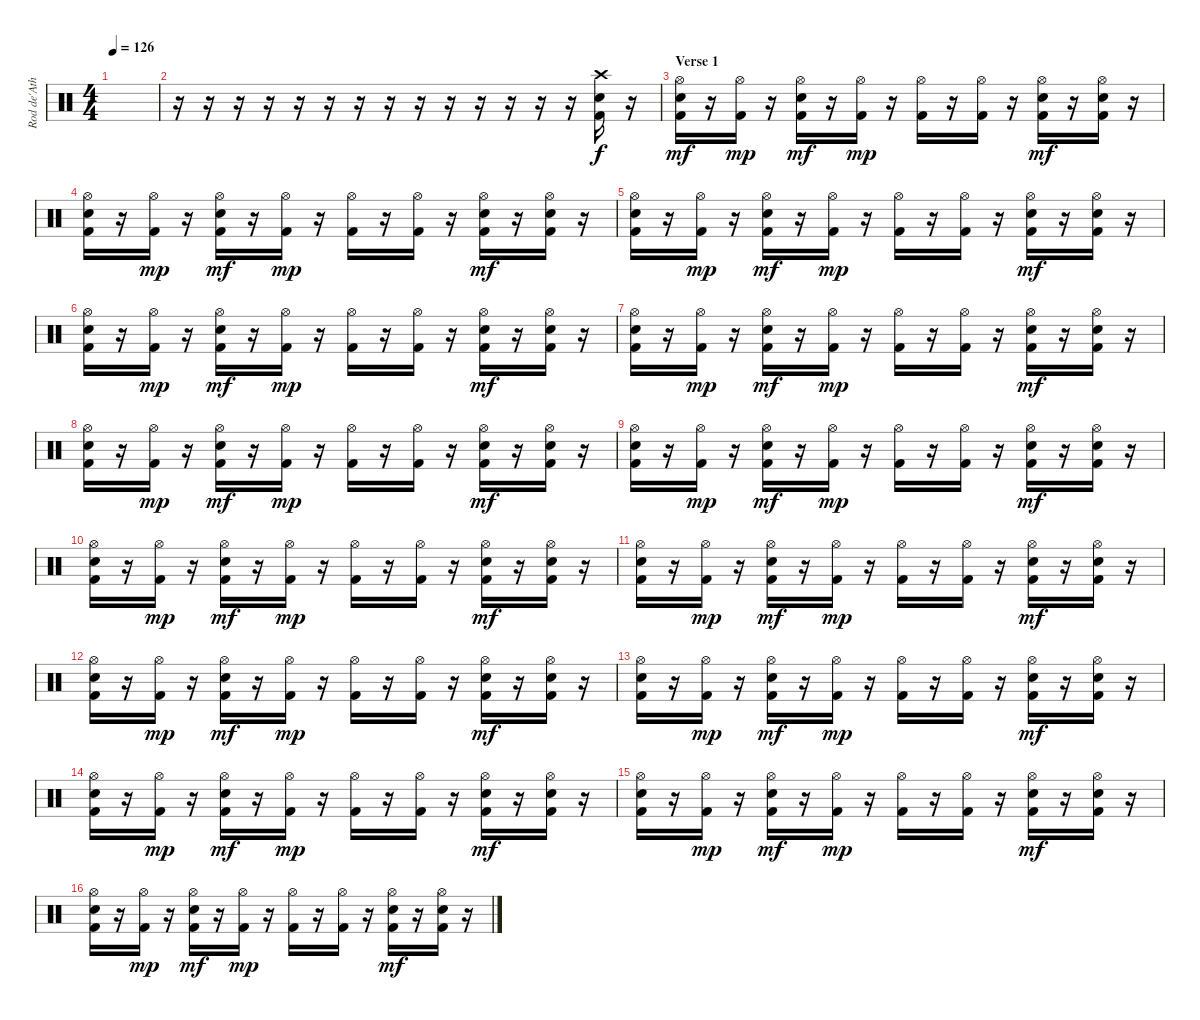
\track ("Rod de'Ath" "Rod de'Ath") {instrument percussion}
\staff {score}
\articulation defaults
\ts (4 4)
\tempo 126
\clef neutral
\ks c
|
r.16 r.16 r.16 r.16 r.16 r.16 r.16 r.16 r.16 r.16 r.16 r.16 r.16 r.16 ("Crash high (hit)" "Snare (hit) 2" "Kick (hit) 2").16 r.16 |
\section ("" "Verse 1")
("Hi-Hat (open)" "Snare (hit) 2" "Kick (hit) 2").16{dy mf} r.16 ("Hi-Hat (open)" "Kick (hit) 2").16{dy mp} r.16 ("Hi-Hat (open)" "Snare (hit) 2" "Kick (hit) 2").16{dy mf} r.16 ("Hi-Hat (open)" "Kick (hit) 2").16{dy mp} r.16 ("Hi-Hat (open)" "Kick (hit) 2").16 r.16 ("Hi-Hat (open)" "Kick (hit) 2").16 r.16 ("Hi-Hat (open)" "Snare (hit) 2" "Kick (hit) 2").16{dy mf} r.16 ("Hi-Hat (open)" "Electric Snare (hit)" "Kick (hit) 2").16 r.16 |
("Hi-Hat (open)" "Snare (hit) 2" "Kick (hit) 2").16 r.16 ("Hi-Hat (open)" "Kick (hit) 2").16{dy mp} r.16 ("Hi-Hat (open)" "Snare (hit) 2" "Kick (hit) 2").16{dy mf} r.16 ("Hi-Hat (open)" "Kick (hit) 2").16{dy mp} r.16 ("Hi-Hat (open)" "Kick (hit) 2").16 r.16 ("Hi-Hat (open)" "Kick (hit) 2").16 r.16 ("Hi-Hat (open)" "Snare (hit) 2" "Kick (hit) 2").16{dy mf} r.16 ("Hi-Hat (open)" "Electric Snare (hit)" "Kick (hit) 2").16 r.16 |
("Hi-Hat (open)" "Snare (hit) 2" "Kick (hit) 2").16 r.16 ("Hi-Hat (open)" "Kick (hit) 2").16{dy mp} r.16 ("Hi-Hat (open)" "Snare (hit) 2" "Kick (hit) 2").16{dy mf} r.16 ("Hi-Hat (open)" "Kick (hit) 2").16{dy mp} r.16 ("Hi-Hat (open)" "Kick (hit) 2").16 r.16 ("Hi-Hat (open)" "Kick (hit) 2").16 r.16 ("Hi-Hat (open)" "Snare (hit) 2" "Kick (hit) 2").16{dy mf} r.16 ("Hi-Hat (open)" "Electric Snare (hit)" "Kick (hit) 2").16 r.16 |
("Hi-Hat (open)" "Snare (hit) 2" "Kick (hit) 2").16 r.16 ("Hi-Hat (open)" "Kick (hit) 2").16{dy mp} r.16 ("Hi-Hat (open)" "Snare (hit) 2" "Kick (hit) 2").16{dy mf} r.16 ("Hi-Hat (open)" "Kick (hit) 2").16{dy mp} r.16 ("Hi-Hat (open)" "Kick (hit) 2").16 r.16 ("Hi-Hat (open)" "Kick (hit) 2").16 r.16 ("Hi-Hat (open)" "Snare (hit) 2" "Kick (hit) 2").16{dy mf} r.16 ("Hi-Hat (open)" "Electric Snare (hit)" "Kick (hit) 2").16 r.16 |
("Hi-Hat (open)" "Snare (hit) 2" "Kick (hit) 2").16 r.16 ("Hi-Hat (open)" "Kick (hit) 2").16{dy mp} r.16 ("Hi-Hat (open)" "Snare (hit) 2" "Kick (hit) 2").16{dy mf} r.16 ("Hi-Hat (open)" "Kick (hit) 2").16{dy mp} r.16 ("Hi-Hat (open)" "Kick (hit) 2").16 r.16 ("Hi-Hat (open)" "Kick (hit) 2").16 r.16 ("Hi-Hat (open)" "Snare (hit) 2" "Kick (hit) 2").16{dy mf} r.16 ("Hi-Hat (open)" "Electric Snare (hit)" "Kick (hit) 2").16 r.16 |
("Hi-Hat (open)" "Snare (hit) 2" "Kick (hit) 2").16 r.16 ("Hi-Hat (open)" "Kick (hit) 2").16{dy mp} r.16 ("Hi-Hat (open)" "Snare (hit) 2" "Kick (hit) 2").16{dy mf} r.16 ("Hi-Hat (open)" "Kick (hit) 2").16{dy mp} r.16 ("Hi-Hat (open)" "Kick (hit) 2").16 r.16 ("Hi-Hat (open)" "Kick (hit) 2").16 r.16 ("Hi-Hat (open)" "Snare (hit) 2" "Kick (hit) 2").16{dy mf} r.16 ("Hi-Hat (open)" "Electric Snare (hit)" "Kick (hit) 2").16 r.16 |
("Hi-Hat (open)" "Snare (hit) 2" "Kick (hit) 2").16 r.16 ("Hi-Hat (open)" "Kick (hit) 2").16{dy mp} r.16 ("Hi-Hat (open)" "Snare (hit) 2" "Kick (hit) 2").16{dy mf} r.16 ("Hi-Hat (open)" "Kick (hit) 2").16{dy mp} r.16 ("Hi-Hat (open)" "Kick (hit) 2").16 r.16 ("Hi-Hat (open)" "Kick (hit) 2").16 r.16 ("Hi-Hat (open)" "Snare (hit) 2" "Kick (hit) 2").16{dy mf} r.16 ("Hi-Hat (open)" "Electric Snare (hit)" "Kick (hit) 2").16 r.16 |
("Hi-Hat (open)" "Snare (hit) 2" "Kick (hit) 2").16 r.16 ("Hi-Hat (open)" "Kick (hit) 2").16{dy mp} r.16 ("Hi-Hat (open)" "Snare (hit) 2" "Kick (hit) 2").16{dy mf} r.16 ("Hi-Hat (open)" "Kick (hit) 2").16{dy mp} r.16 ("Hi-Hat (open)" "Kick (hit) 2").16 r.16 ("Hi-Hat (open)" "Kick (hit) 2").16 r.16 ("Hi-Hat (open)" "Snare (hit) 2" "Kick (hit) 2").16{dy mf} r.16 ("Hi-Hat (open)" "Electric Snare (hit)" "Kick (hit) 2").16 r.16 |
("Hi-Hat (open)" "Snare (hit) 2" "Kick (hit) 2").16 r.16 ("Hi-Hat (open)" "Kick (hit) 2").16{dy mp} r.16 ("Hi-Hat (open)" "Snare (hit) 2" "Kick (hit) 2").16{dy mf} r.16 ("Hi-Hat (open)" "Kick (hit) 2").16{dy mp} r.16 ("Hi-Hat (open)" "Kick (hit) 2").16 r.16 ("Hi-Hat (open)" "Kick (hit) 2").16 r.16 ("Hi-Hat (open)" "Snare (hit) 2" "Kick (hit) 2").16{dy mf} r.16 ("Hi-Hat (open)" "Electric Snare (hit)" "Kick (hit) 2").16 r.16 |
("Hi-Hat (open)" "Snare (hit) 2" "Kick (hit) 2").16 r.16 ("Hi-Hat (open)" "Kick (hit) 2").16{dy mp} r.16 ("Hi-Hat (open)" "Snare (hit) 2" "Kick (hit) 2").16{dy mf} r.16 ("Hi-Hat (open)" "Kick (hit) 2").16{dy mp} r.16 ("Hi-Hat (open)" "Kick (hit) 2").16 r.16 ("Hi-Hat (open)" "Kick (hit) 2").16 r.16 ("Hi-Hat (open)" "Snare (hit) 2" "Kick (hit) 2").16{dy mf} r.16 ("Hi-Hat (open)" "Electric Snare (hit)" "Kick (hit) 2").16 r.16 |
("Hi-Hat (open)" "Snare (hit) 2" "Kick (hit) 2").16 r.16 ("Hi-Hat (open)" "Kick (hit) 2").16{dy mp} r.16 ("Hi-Hat (open)" "Snare (hit) 2" "Kick (hit) 2").16{dy mf} r.16 ("Hi-Hat (open)" "Kick (hit) 2").16{dy mp} r.16 ("Hi-Hat (open)" "Kick (hit) 2").16 r.16 ("Hi-Hat (open)" "Kick (hit) 2").16 r.16 ("Hi-Hat (open)" "Snare (hit) 2" "Kick (hit) 2").16{dy mf} r.16 ("Hi-Hat (open)" "Electric Snare (hit)" "Kick (hit) 2").16 r.16 |
("Hi-Hat (open)" "Snare (hit) 2" "Kick (hit) 2").16 r.16 ("Hi-Hat (open)" "Kick (hit) 2").16{dy mp} r.16 ("Hi-Hat (open)" "Snare (hit) 2" "Kick (hit) 2").16{dy mf} r.16 ("Hi-Hat (open)" "Kick (hit) 2").16{dy mp} r.16 ("Hi-Hat (open)" "Kick (hit) 2").16 r.16 ("Hi-Hat (open)" "Kick (hit) 2").16 r.16 ("Hi-Hat (open)" "Snare (hit) 2" "Kick (hit) 2").16{dy mf} r.16 ("Hi-Hat (open)" "Electric Snare (hit)" "Kick (hit) 2").16 r.16 |
("Hi-Hat (open)" "Snare (hit) 2" "Kick (hit) 2").16 r.16 ("Hi-Hat (open)" "Kick (hit) 2").16{dy mp} r.16 ("Hi-Hat (open)" "Snare (hit) 2" "Kick (hit) 2").16{dy mf} r.16 ("Hi-Hat (open)" "Kick (hit) 2").16{dy mp} r.16 ("Hi-Hat (open)" "Kick (hit) 2").16 r.16 ("Hi-Hat (open)" "Kick (hit) 2").16 r.16 ("Hi-Hat (open)" "Snare (hit) 2" "Kick (hit) 2").16{dy mf} r.16 ("Hi-Hat (open)" "Electric Snare (hit)" "Kick (hit) 2").16 r.16 |
("Hi-Hat (open)" "Snare (hit) 2" "Kick (hit) 2").16 r.16 ("Hi-Hat (open)" "Kick (hit) 2").16{dy mp} r.16 ("Hi-Hat (open)" "Snare (hit) 2" "Kick (hit) 2").16{dy mf} r.16 ("Hi-Hat (open)" "Kick (hit) 2").16{dy mp} r.16 ("Hi-Hat (open)" "Kick (hit) 2").16 r.16 ("Hi-Hat (open)" "Kick (hit) 2").16 r.16 ("Hi-Hat (open)" "Snare (hit) 2" "Kick (hit) 2").16{dy mf} r.16 ("Hi-Hat (open)" "Electric Snare (hit)" "Kick (hit) 2").16 r.16
